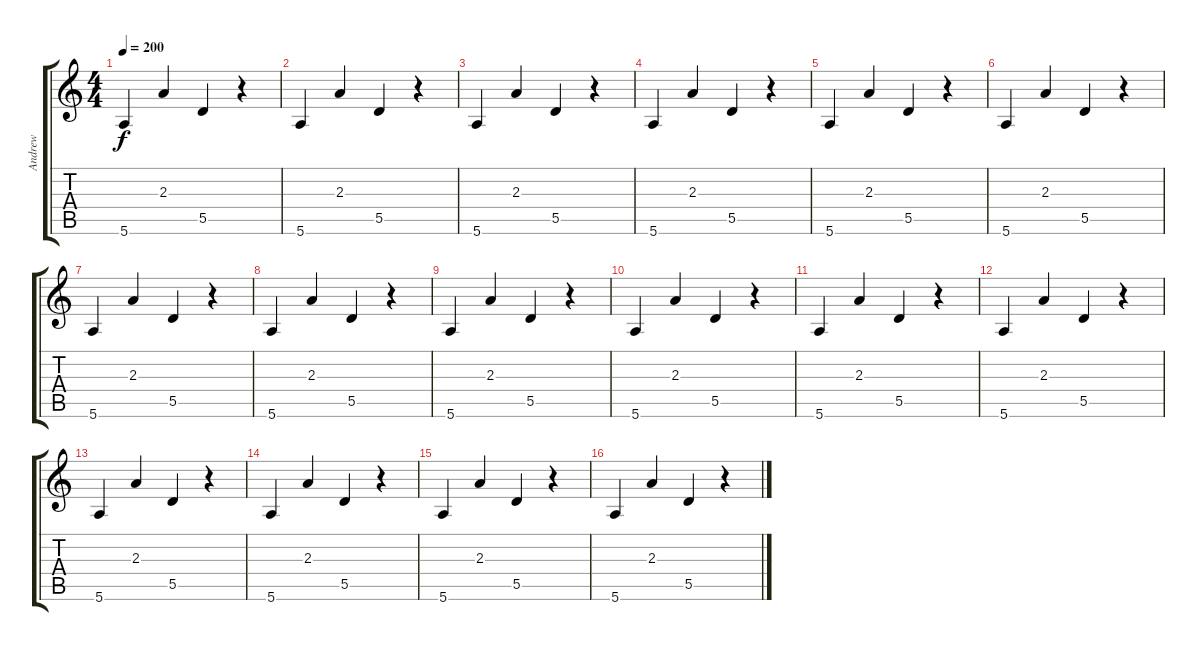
\track ("Andrew" "Andrew") {instrument electricbassfinger}
\staff {score tabs}
\tuning (E4 B3 G3 D3 A2 E2) {hide}
\ts (4 4)
\tempo 200
\clef g2
\ks c
5.6.4{dy f} 2.3.4 5.5.4 r.4 |
5.6.4 2.3.4 5.5.4 r.4 |
5.6.4 2.3.4 5.5.4 r.4 |
5.6.4 2.3.4 5.5.4 r.4 |
5.6.4 2.3.4 5.5.4 r.4 |
5.6.4 2.3.4 5.5.4 r.4 |
5.6.4 2.3.4 5.5.4 r.4 |
5.6.4 2.3.4 5.5.4 r.4 |
5.6.4 2.3.4 5.5.4 r.4 |
5.6.4 2.3.4 5.5.4 r.4 |
5.6.4 2.3.4 5.5.4 r.4 |
5.6.4 2.3.4 5.5.4 r.4 |
5.6.4 2.3.4 5.5.4 r.4 |
5.6.4 2.3.4 5.5.4 r.4 |
5.6.4 2.3.4 5.5.4 r.4 |
5.6.4 2.3.4 5.5.4 r.4
